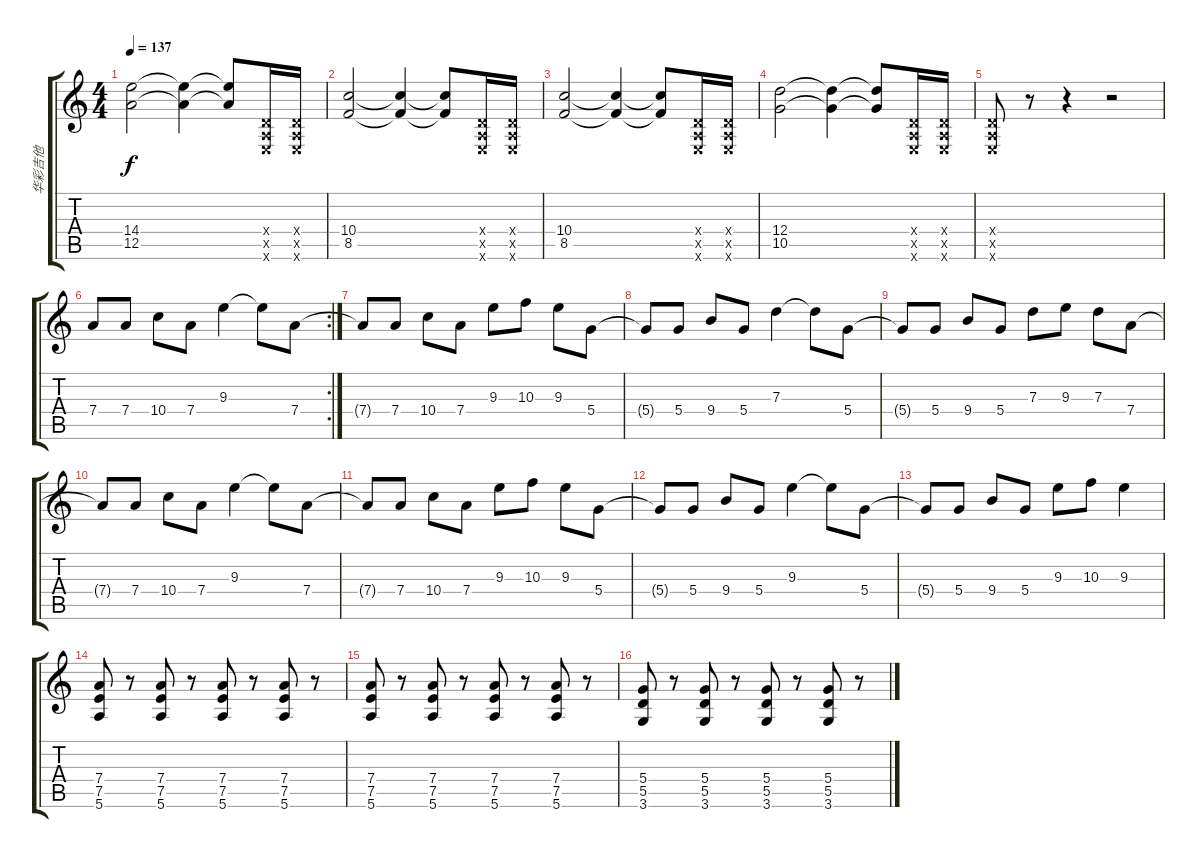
\track ("华彩吉他" "华彩吉他") {instrument distortionguitar}
\staff {score tabs}
\tuning (E4 B3 G3 D3 A2 E2) {hide}
\ts (4 4)
\tempo 137
\clef g2
\ks c
(14.4 12.5).2{dy f} (14.4{t} 12.5{t}).4 (14.4{t} 12.5{t}).8 (0.4{x} 0.5{x} 0.6{x}).16 (0.4{x} 0.5{x} 0.6{x}).16 |
(10.4 8.5).2 (10.4{t} 8.5{t}).4 (10.4{t} 8.5{t}).8 (0.4{x} 0.5{x} 0.6{x}).16 (0.4{x} 0.5{x} 0.6{x}).16 |
(10.4 8.5).2 (10.4{t} 8.5{t}).4 (10.4{t} 8.5{t}).8 (0.4{x} 0.5{x} 0.6{x}).16 (0.4{x} 0.5{x} 0.6{x}).16 |
(12.4 10.5).2 (12.4{t} 10.5{t}).4 (12.4{t} 10.5{t}).8 (0.4{x} 0.5{x} 0.6{x}).16 (0.4{x} 0.5{x} 0.6{x}).16 |
(0.4{x} 0.5{x} 0.6{x}).8 r.8 r.4 r.2 |
\rc 2
7.4.8 7.4.8 10.4.8 7.4.8 9.3.4 9.3{t}.8 7.4.8 |
7.4{t}.8 7.4.8 10.4.8 7.4.8 9.3.8 10.3.8 9.3.8 5.4.8 |
5.4{t}.8 5.4.8 9.4.8 5.4.8 7.3.4 7.3{t}.8 5.4.8 |
5.4{t}.8 5.4.8 9.4.8 5.4.8 7.3.8 9.3.8 7.3.8 7.4.8 |
7.4{t}.8 7.4.8 10.4.8 7.4.8 9.3.4 9.3{t}.8 7.4.8 |
7.4{t}.8 7.4.8 10.4.8 7.4.8 9.3.8 10.3.8 9.3.8 5.4.8 |
5.4{t}.8 5.4.8 9.4.8 5.4.8 9.3.4 9.3{t}.8 5.4.8 |
5.4{t}.8 5.4.8 9.4.8 5.4.8 9.3.8 10.3.8 9.3.4 |
(7.4 7.5 5.6).8{volume 8} r.8 (7.4 7.5 5.6).8 r.8 (7.4 7.5 5.6).8 r.8 (7.4 7.5 5.6).8 r.8 |
(7.4 7.5 5.6).8 r.8 (7.4 7.5 5.6).8 r.8 (7.4 7.5 5.6).8 r.8 (7.4 7.5 5.6).8 r.8 |
(5.4 5.5 3.6).8 r.8 (5.4 5.5 3.6).8 r.8 (5.4 5.5 3.6).8 r.8 (5.4 5.5 3.6).8 r.8
